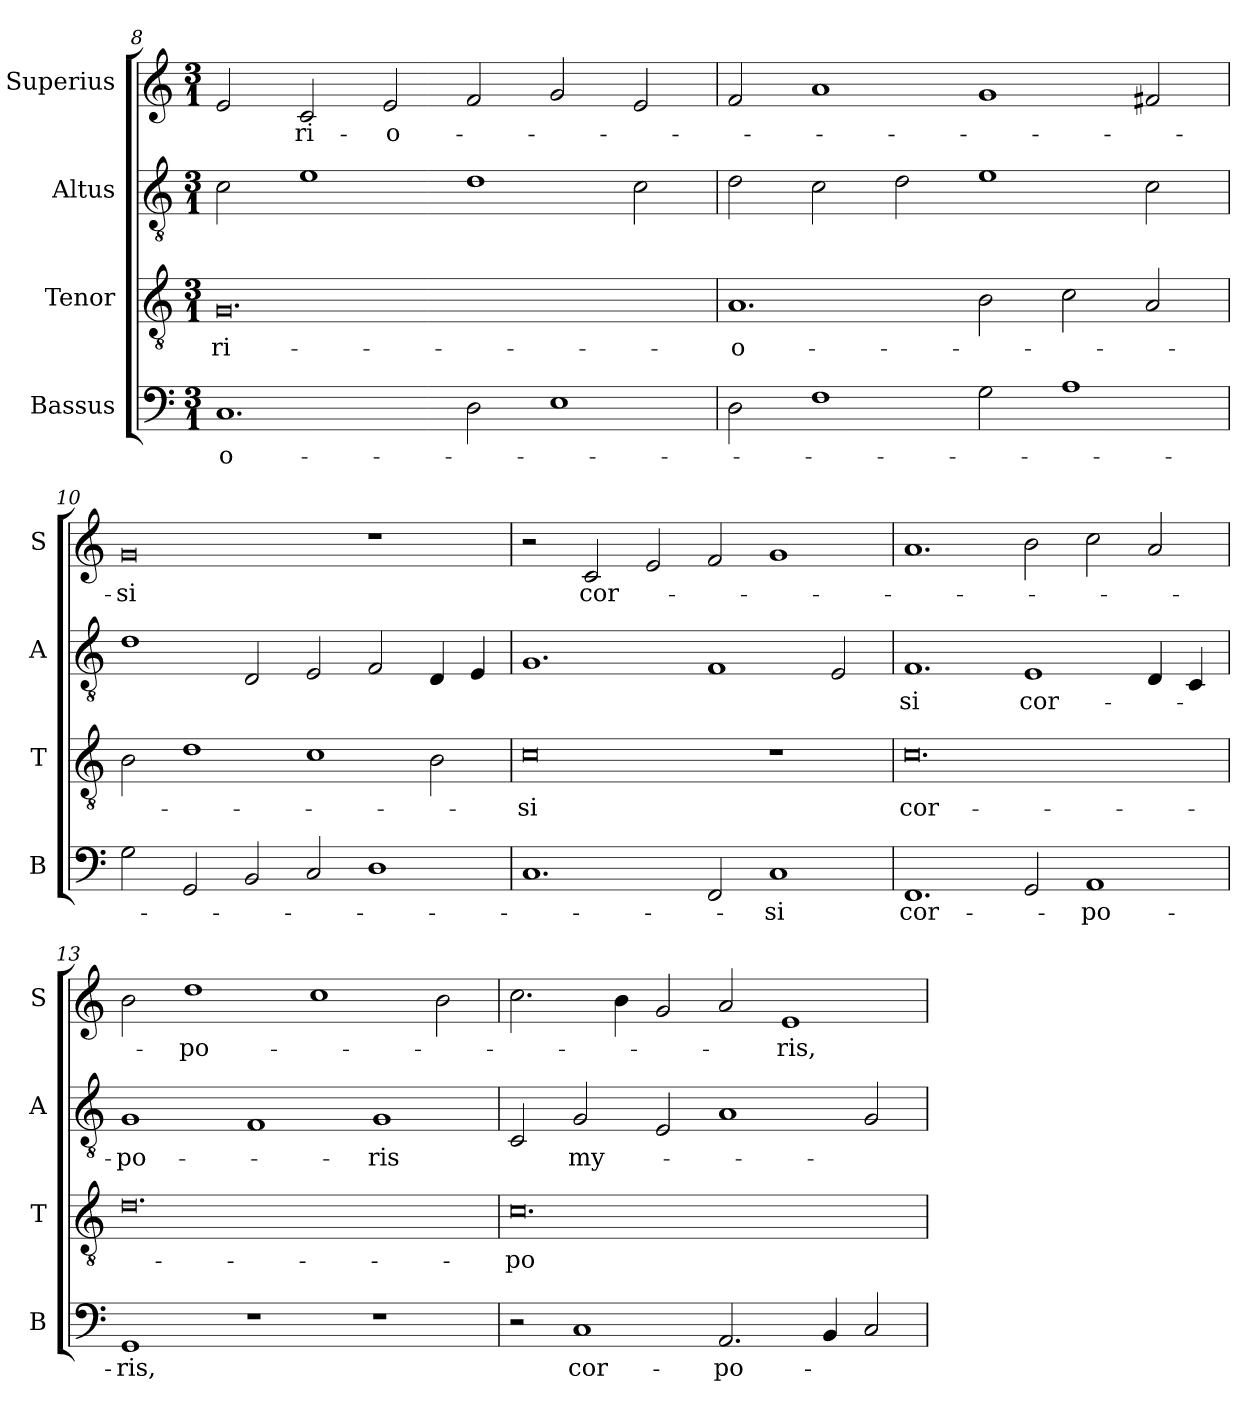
**kern	**text	**kern	**text	**kern	**text	**kern	**text
*part4	*part4	*part3	*part3	*part2	*part2	*part1	*part1
*staff4	*staff4	*staff3	*staff3	*staff2	*staff2	*staff1	*staff1
*I"Bassus	*	*I"Tenor	*	*I"Altus	*	*I"Superius	*
*I'B	*	*I'T	*	*I'A	*	*I'S	*
*clefF4	*	*clefGv2	*	*clefGv2	*	*clefG2	*
*k[]	*	*k[]	*	*k[]	*	*k[]	*
*M3/1	*	*M3/1	*	*M3/1	*	*M3/1	*
=8	=8	=8	=8	=8	=8	=8	=8
1.C	-o-	0.G	-ri-	2c	.	2e	.
.	.	.	.	1e	.	2c	-ri-
.	.	.	.	.	.	2e	-o-
2D	.	.	.	1d	.	2f	.
1E	.	.	.	.	.	2g	.
.	.	.	.	2c	.	2e	.
=9	=9	=9	=9	=9	=9	=9	=9
2D	.	1.A	-o-	2d	.	2f	.
1F	.	.	.	2c	.	1a	.
.	.	.	.	2d	.	.	.
2G	.	2B	.	1e	.	1g	.
1A	.	2c	.	.	.	.	.
.	.	2A	.	2c	.	2f#X	.
=10	=10	=10	=10	=10	=10	=10	=10
2G	.	2B	.	1d	.	0g	-si
2GG	.	1d	.	.	.	.	.
2BB	.	.	.	2D	.	.	.
2C	.	1c	.	2E	.	.	.
1D	.	.	.	2F	.	1r	.
.	.	2B	.	4D	.	.	.
.	.	.	.	4E	.	.	.
=11	=11	=11	=11	=11	=11	=11	=11
1.C	.	0c	-si	1.G	.	2r	.
.	.	.	.	.	.	2c	cor-
.	.	.	.	.	.	2e	.
2FF	.	.	.	1F	.	2f	.
1C	-si	1r	.	.	.	1g	.
.	.	.	.	2E	.	.	.
=12	=12	=12	=12	=12	=12	=12	=12
1.FF	cor-	0.c	cor-	1.F	-si	1.a	.
2GG	.	.	.	1E	cor-	2b	.
1AA	-po-	.	.	.	.	2cc	.
.	.	.	.	4D	.	2a	.
.	.	.	.	4C	.	.	.
=13	=13	=13	=13	=13	=13	=13	=13
1GG	-ris,	0.d	.	1G	-po-	2b	.
.	.	.	.	.	.	1dd	-po-
1r	.	.	.	1F	.	.	.
.	.	.	.	.	.	1cc	.
1r	.	.	.	1G	-ris	.	.
.	.	.	.	.	.	2b	.
=14	=14	=14	=14	=14	=14	=14	=14
2r	.	0.c	-po-	2C	.	2.cc	.
1C	cor-	.	.	2G	my-	.	.
.	.	.	.	.	.	4b	.
.	.	.	.	2E	.	2g	.
2.AA	-po-	.	.	1A	.	2a	.
.	.	.	.	.	.	1e	-ris,
4BB	.	.	.	.	.	.	.
2C	.	.	.	2G	.	.	.
=	=	=	=	=	=	=	=
*-	*-	*-	*-	*-	*-	*-	*-
